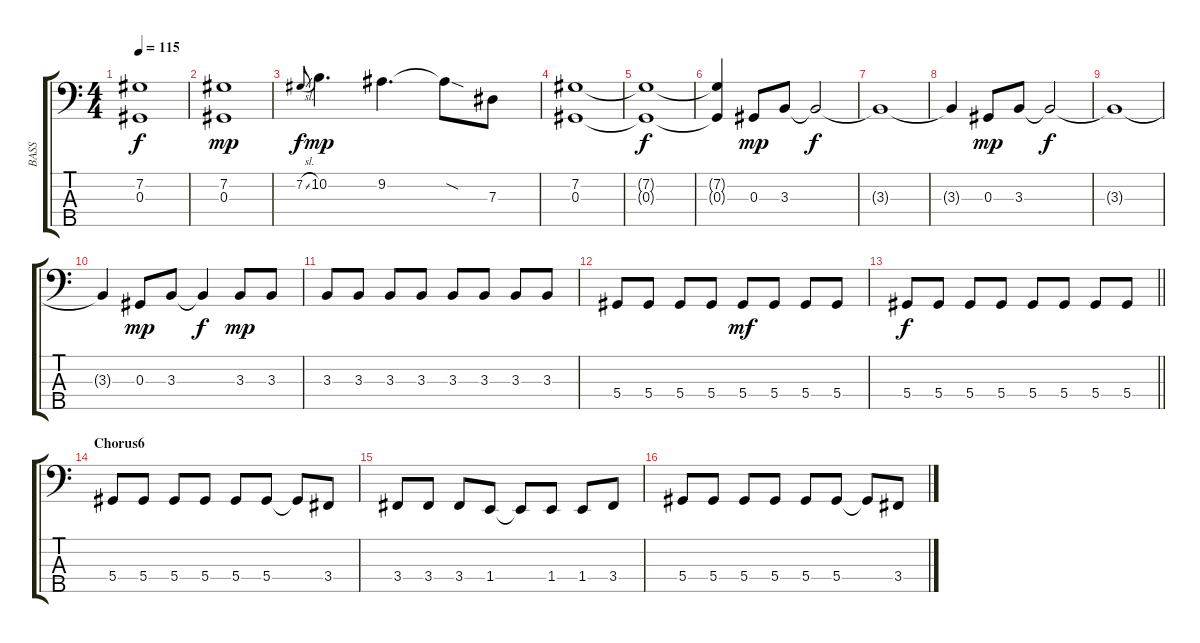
\track ("BASS" "BASS") {instrument electricbasspick}
\staff {score tabs}
\tuning (Gb2 Db2 Ab1 Eb1 Ab0) {hide}
\ts (4 4)
\tempo 115
\clef f4
\ks c
(7.2{t} 0.3{t}).1{dy f} |
(7.2 0.3).1{dy mp} |
7.2{sl}.8{gr onbeat dy f} 10.2.4{d dy mp} 9.2.4{d} 9.2{sod t}.8 7.3.8 |
(7.2 0.3).1 |
(7.2{t} 0.3{t}).1{dy f} |
(7.2{t} 0.3{t}).4 0.3.8{dy mp} 3.3.8 3.3{t}.2{dy f} |
3.3{t}.1 |
3.3{t}.4 0.3.8{dy mp} 3.3.8 3.3{t}.2{dy f} |
3.3{t}.1 |
3.3{t}.4 0.3.8{dy mp} 3.3.8 3.3{t}.4{dy f} 3.3.8{dy mp} 3.3.8 |
3.3.8 3.3.8 3.3.8 3.3.8 3.3.8 3.3.8 3.3.8 3.3.8 |
5.4.8 5.4.8 5.4.8 5.4.8 5.4.8{dy mf} 5.4.8 5.4.8 5.4.8 |
\barLineRight lightlight
5.4.8{dy f} 5.4.8 5.4.8 5.4.8 5.4.8 5.4.8 5.4.8 5.4.8 |
\section ("" "Chorus6")
5.4.8 5.4.8 5.4.8 5.4.8 5.4.8 5.4.8 5.4{t}.8 3.4.8 |
3.4.8 3.4.8 3.4.8 1.4.8 1.4{t}.8 1.4.8 1.4.8 3.4.8 |
5.4.8 5.4.8 5.4.8 5.4.8 5.4.8 5.4.8 5.4{t}.8 3.4.8
